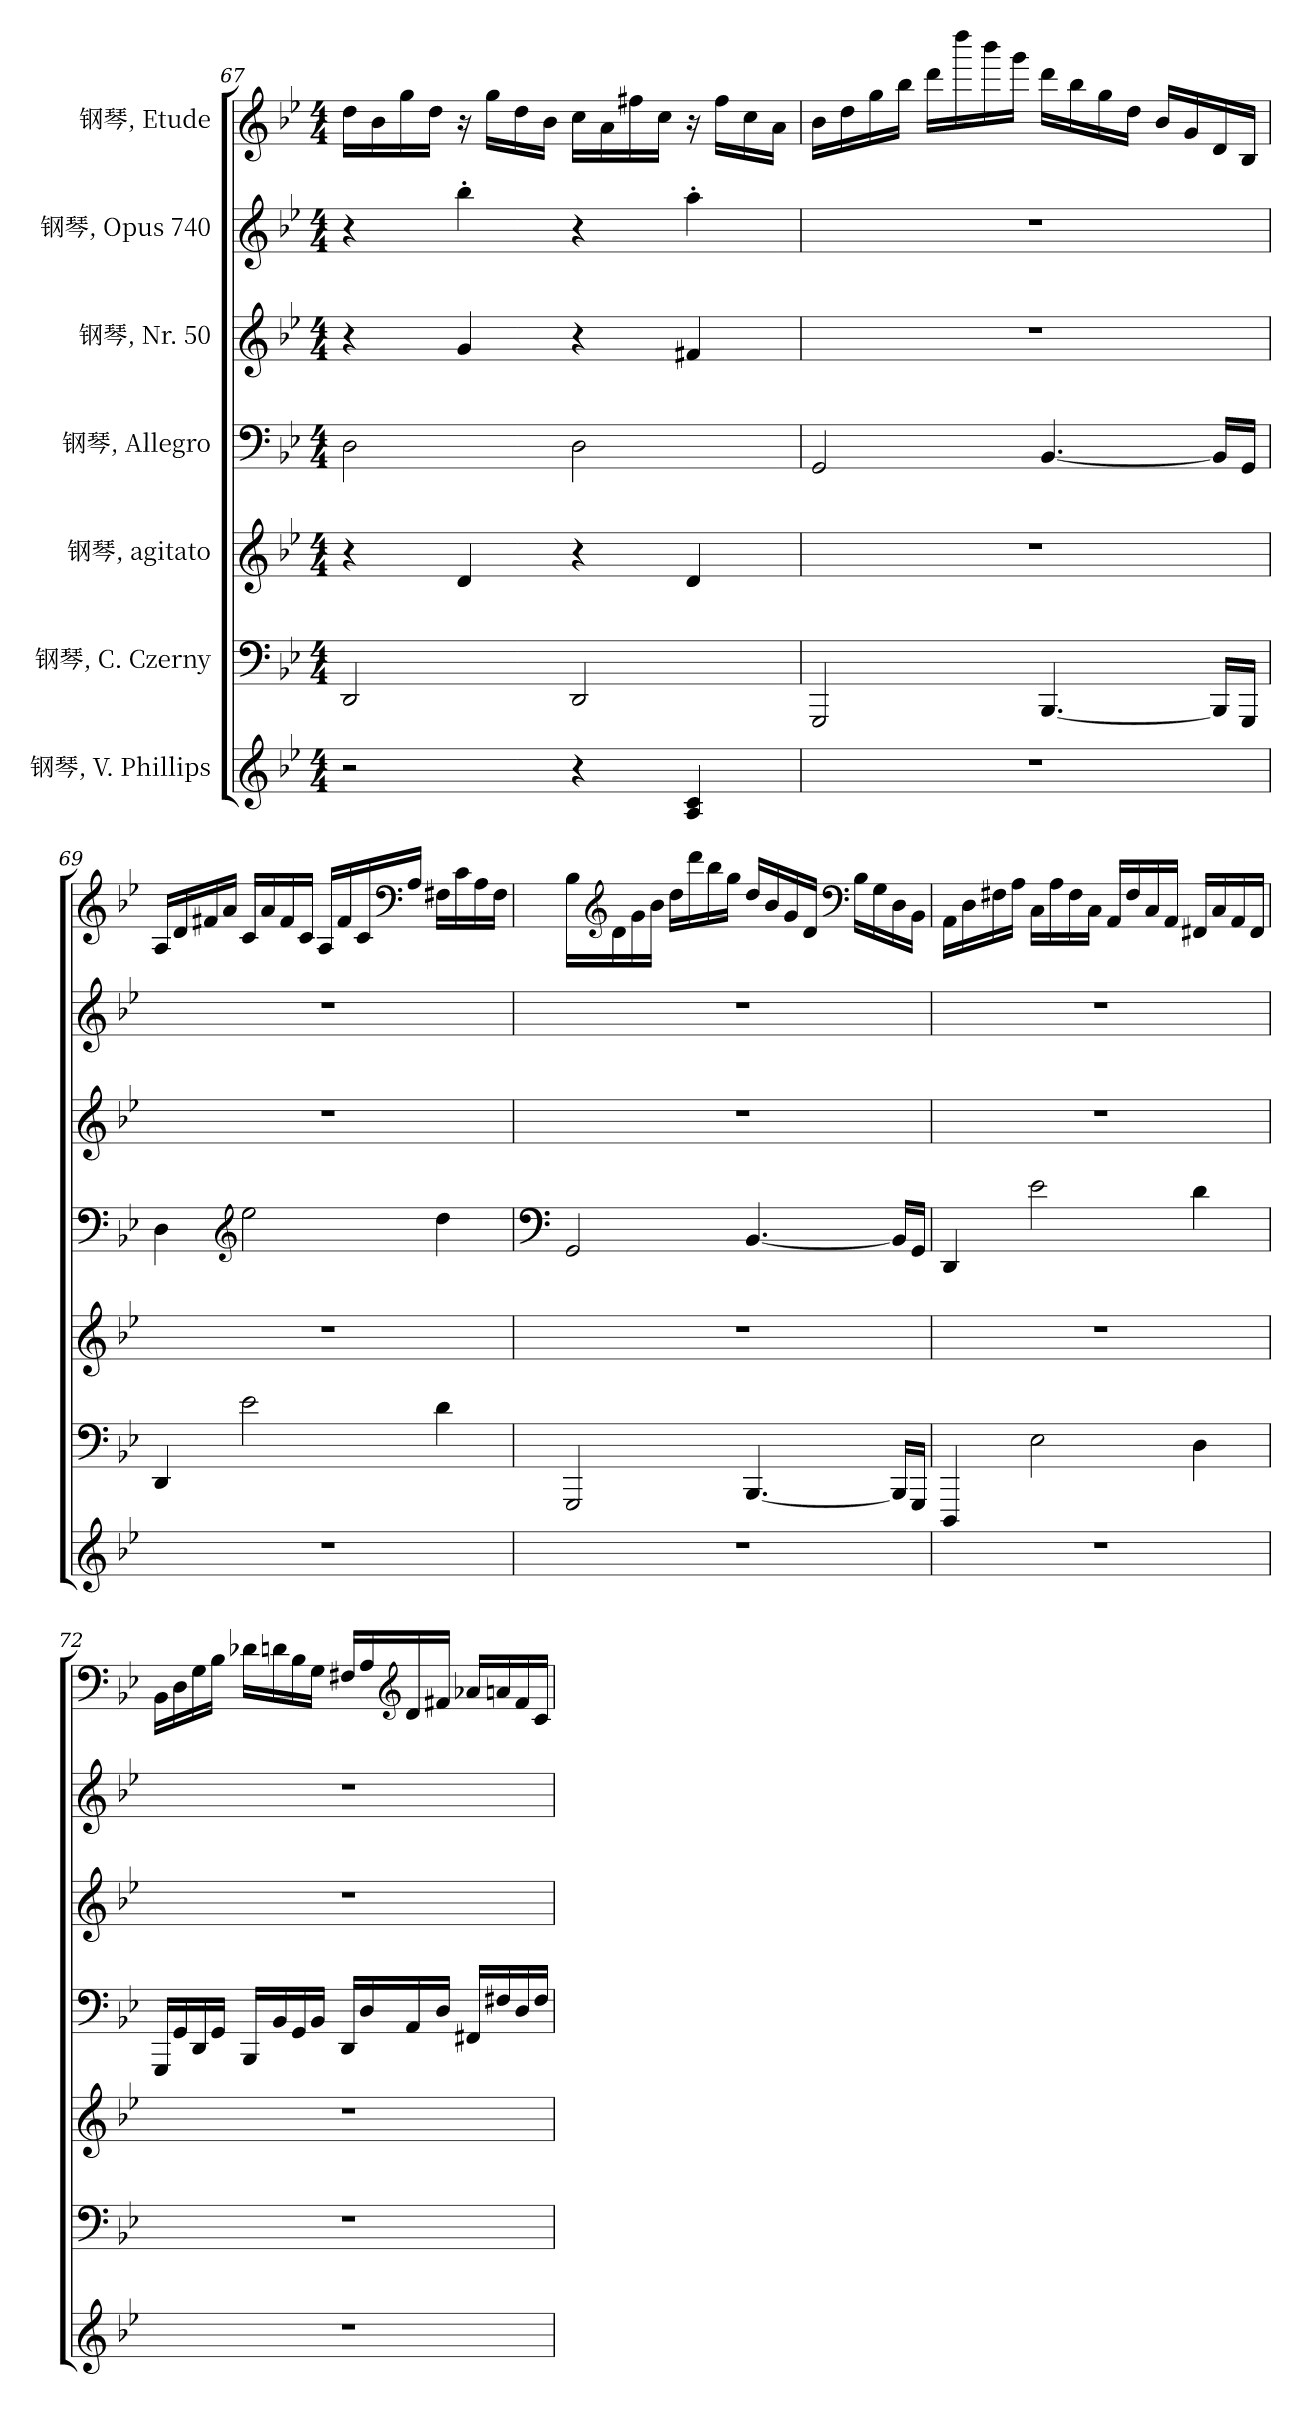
**kern	**kern	**kern	**kern	**kern	**kern	**kern
*part7	*part6	*part5	*part4	*part3	*part2	*part1
*staff7	*staff6	*staff5	*staff4	*staff3	*staff2	*staff1
*I"钢琴, V. Phillips	*I"钢琴, C. Czerny	*I"钢琴, agitato	*I"钢琴, Allegro	*I"钢琴, Nr. 50	*I"钢琴, Opus 740	*I"钢琴, Etude
*clefG2	*clefF4	*clefG2	*clefF4	*clefG2	*clefG2	*clefG2
*k[b-e-]	*k[b-e-]	*k[b-e-]	*k[b-e-]	*k[b-e-]	*k[b-e-]	*k[b-e-]
*M4/4	*M4/4	*M4/4	*M4/4	*M4/4	*M4/4	*M4/4
=67	=67	=67	=67	=67	=67	=67
2r	2DD/	4r	2D\	4r	4r	16dd\LL
.	.	.	.	.	.	16b-\
.	.	.	.	.	.	16gg\
.	.	.	.	.	.	16dd\JJ
.	.	4d/	.	4g/	4bb-'\	16r
.	.	.	.	.	.	16gg\LL
.	.	.	.	.	.	16dd\
.	.	.	.	.	.	16b-\JJ
4r	2DD/	4r	2D\	4r	4r	16cc\LL
.	.	.	.	.	.	16a\
.	.	.	.	.	.	16ff#X\
.	.	.	.	.	.	16cc\JJ
4A/ 4c/	.	4d/	.	4f#X/	4aa'\	16r
.	.	.	.	.	.	16ff#\LL
.	.	.	.	.	.	16cc\
.	.	.	.	.	.	16a\JJ
!!LO:PB:g=z
=68	=68	=68	=68	=68	=68	=68
*	*	*	*	*	*	*MM170
1r	2GGG/	1r	2GG/	1r	1r	16b-\LL
.	.	.	.	.	.	16dd\
.	.	.	.	.	.	16gg\
.	.	.	.	.	.	16bb-\JJ
.	.	.	.	.	.	16ddd\LL
.	.	.	.	.	.	16dddd\
.	.	.	.	.	.	16bbb-\
.	.	.	.	.	.	16ggg\JJ
*	*	*	*	*	*	*MM172
.	[4.BBB-/	.	[4.BB-/	.	.	16ddd\LL
.	.	.	.	.	.	16bb-\
.	.	.	.	.	.	16gg\
.	.	.	.	.	.	16dd\JJ
.	.	.	.	.	.	16b-/LL
.	.	.	.	.	.	16g/
.	16BBB-/LL]	.	16BB-/LL]	.	.	16d/
.	16GGG/JJ	.	16GG/JJ	.	.	16B-/JJ
=69	=69	=69	=69	=69	=69	=69
1r	4DD/	1r	4D\	1r	1r	16A/LL
.	.	.	.	.	.	16d/
.	.	.	.	.	.	16f#X/
.	.	.	.	.	.	16a/JJ
*	*	*	*clefG2	*	*	*
.	2e-\	.	2ee-\	.	.	16c/LL
.	.	.	.	.	.	16a/
.	.	.	.	.	.	16f#/
.	.	.	.	.	.	16c/JJ
.	.	.	.	.	.	16A/LL
.	.	.	.	.	.	16f#/
.	.	.	.	.	.	16c/
*	*	*	*	*	*	*clefF4
.	.	.	.	.	.	16A/JJ
.	4d\	.	4dd\	.	.	16F#X\LL
.	.	.	.	.	.	16c\
.	.	.	.	.	.	16A\
.	.	.	.	.	.	16F#\JJ
!!LO:PB:g=z
=70	=70	=70	=70	=70	=70	=70
*	*	*	*clefF4	*	*	*
*	*	*	*	*	*	*MM170
1r	2GGG/	1r	2GG/	1r	1r	16B-\LL
*	*	*	*	*	*	*clefG2
.	.	.	.	.	.	16d\
.	.	.	.	.	.	16g\
.	.	.	.	.	.	16b-\JJ
.	.	.	.	.	.	16dd\LL
.	.	.	.	.	.	16ddd\
.	.	.	.	.	.	16bb-\
.	.	.	.	.	.	16gg\JJ
*	*	*	*	*	*	*MM172
.	[4.BBB-/	.	[4.BB-/	.	.	16dd/LL
.	.	.	.	.	.	16b-/
.	.	.	.	.	.	16g/
.	.	.	.	.	.	16d/JJ
*	*	*	*	*	*	*clefF4
.	.	.	.	.	.	16B-\LL
.	.	.	.	.	.	16G\
.	16BBB-/LL]	.	16BB-/LL]	.	.	16D\
.	16GGG/JJ	.	16GG/JJ	.	.	16BB-\JJ
=71	=71	=71	=71	=71	=71	=71
1r	4DDD/	1r	4DD/	1r	1r	16AA\LL
.	.	.	.	.	.	16D\
.	.	.	.	.	.	16F#X\
.	.	.	.	.	.	16A\JJ
.	2E-\	.	2e-\	.	.	16C\LL
.	.	.	.	.	.	16A\
.	.	.	.	.	.	16F#\
.	.	.	.	.	.	16C\JJ
.	.	.	.	.	.	16AA/LL
.	.	.	.	.	.	16F#/
.	.	.	.	.	.	16C/
.	.	.	.	.	.	16AA/JJ
.	4D\	.	4d\	.	.	16FF#X/LL
.	.	.	.	.	.	16C/
.	.	.	.	.	.	16AA/
.	.	.	.	.	.	16FF#/JJ
!!LO:PB:g=z
=72	=72	=72	=72	=72	=72	=72
1r	1r	1r	16GGG/LL	1r	1r	16BB-\LL
.	.	.	16GG/	.	.	16D\
.	.	.	16DD/	.	.	16G\
.	.	.	16GG/JJ	.	.	16B-\JJ
.	.	.	16BBB-/LL	.	.	16d-X\LL
.	.	.	16BB-/	.	.	16dn\
.	.	.	16GG/	.	.	16B-\
.	.	.	16BB-/JJ	.	.	16G\JJ
.	.	.	16DD/LL	.	.	16F#X/LL
.	.	.	16D/	.	.	16A/
*	*	*	*	*	*	*clefG2
.	.	.	16AA/	.	.	16d/
.	.	.	16D/JJ	.	.	16f#X/JJ
.	.	.	16FF#X/LL	.	.	16a-X/LL
.	.	.	16F#X/	.	.	16an/
.	.	.	16D/	.	.	16f#/
.	.	.	16F#/JJ	.	.	16c/JJ
=	=	=	=	=	=	=
*-	*-	*-	*-	*-	*-	*-
